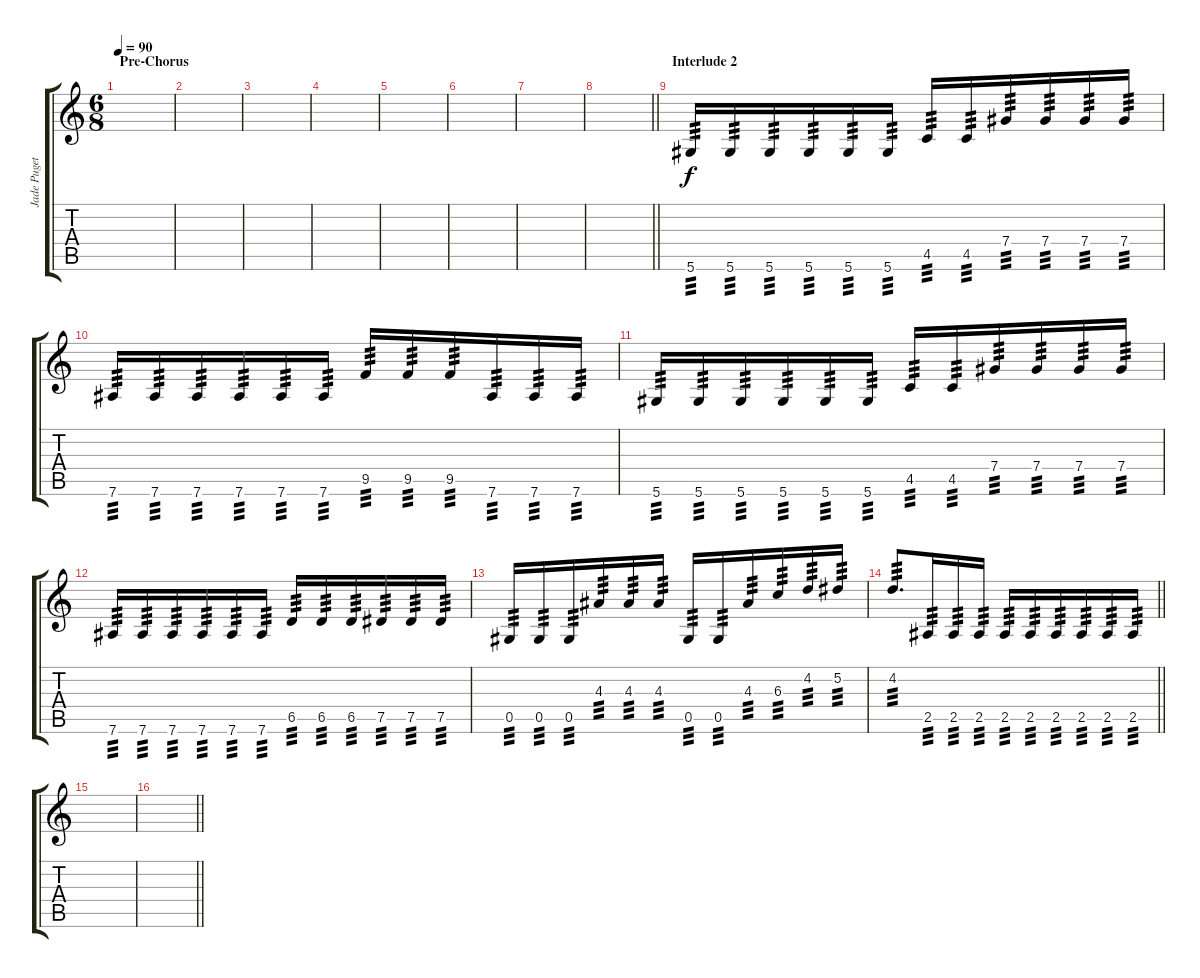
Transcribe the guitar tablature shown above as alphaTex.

\track ("Jade Puget (Overdub)" "Jade Puget") {instrument electricguitarclean}
\staff {score tabs}
\tuning (Eb4 Bb3 Gb3 Db3 Ab2 Eb2) {hide}
\ts (6 8)
\section ("" "Pre-Chorus")
\tempo 90
\clef g2
\ks c
|
|
|
|
|
|
|
\barLineRight lightlight
|
\section ("" "Interlude 2")
5.6.16{tp 3} 5.6.16{tp 3} 5.6.16{tp 3} 5.6.16{tp 3} 5.6.16{tp 3} 5.6.16{tp 3} 4.5.16{tp 3} 4.5.16{tp 3} 7.4.16{tp 3} 7.4.16{tp 3} 7.4.16{tp 3} 7.4.16{tp 3} |
7.6.16{tp 3} 7.6.16{tp 3} 7.6.16{tp 3} 7.6.16{tp 3} 7.6.16{tp 3} 7.6.16{tp 3} 9.5.16{tp 3} 9.5.16{tp 3} 9.5.16{tp 3} 7.6.16{tp 3} 7.6.16{tp 3} 7.6.16{tp 3} |
5.6.16{tp 3} 5.6.16{tp 3} 5.6.16{tp 3} 5.6.16{tp 3} 5.6.16{tp 3} 5.6.16{tp 3} 4.5.16{tp 3} 4.5.16{tp 3} 7.4.16{tp 3} 7.4.16{tp 3} 7.4.16{tp 3} 7.4.16{tp 3} |
7.6.16{tp 3} 7.6.16{tp 3} 7.6.16{tp 3} 7.6.16{tp 3} 7.6.16{tp 3} 7.6.16{tp 3} 6.5.16{tp 3} 6.5.16{tp 3} 6.5.16{tp 3} 7.5.16{tp 3} 7.5.16{tp 3} 7.5.16{tp 3} |
0.5.16{tp 3} 0.5.16{tp 3} 0.5.16{tp 3} 4.3.16{tp 3} 4.3.16{tp 3} 4.3.16{tp 3} 0.5.16{tp 3} 0.5.16{tp 3} 4.3.16{tp 3} 6.3.16{tp 3} 4.2.16{tp 3} 5.2.16{tp 3} |
\barLineRight lightlight
4.2.8{d tp 3} 2.5.16{tp 3} 2.5.16{tp 3} 2.5.16{tp 3} 2.5.16{tp 3} 2.5.16{tp 3} 2.5.16{tp 3} 2.5.16{tp 3} 2.5.16{tp 3} 2.5.16{tp 3} |
|
\barLineRight lightlight
